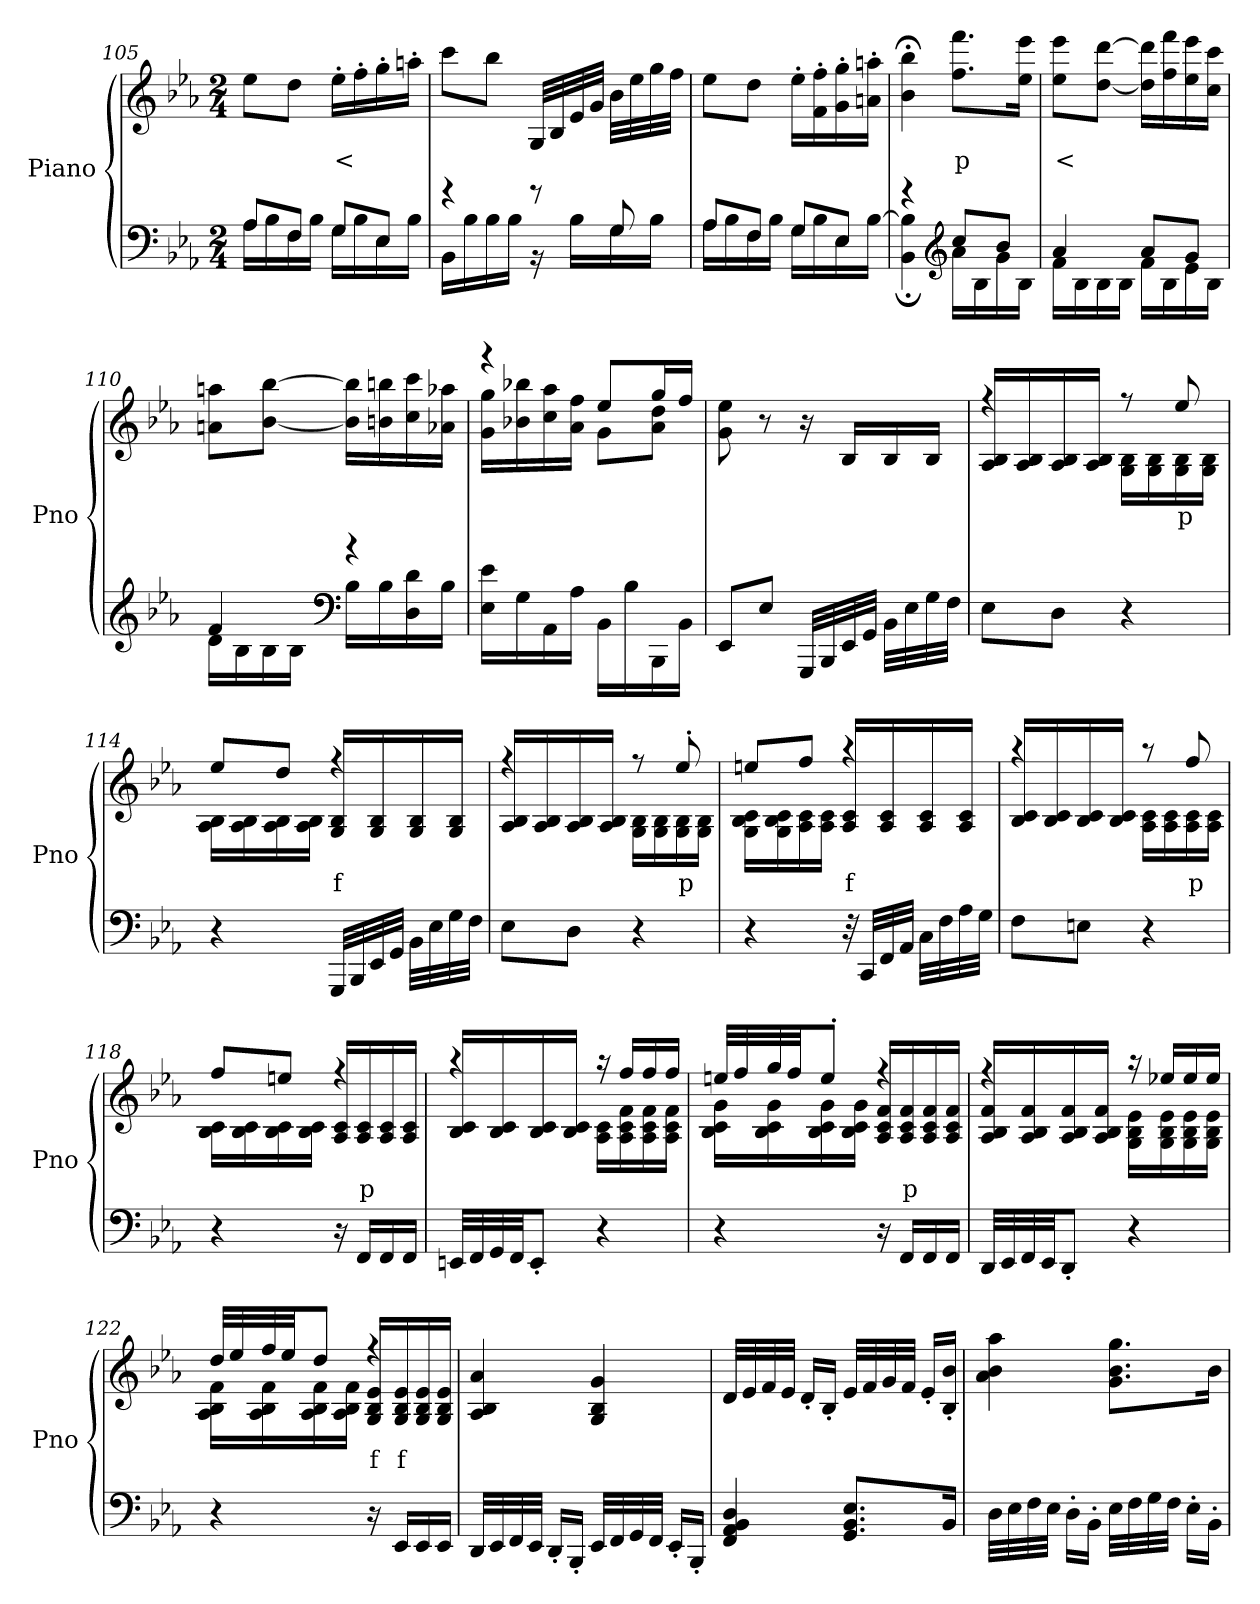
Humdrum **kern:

**kern	**kern	**text
*part2	*part1	*part1
*staff2	*staff1	*staff1
*I"Piano	*I"Piano	*
*I'Pno	*I'Pno	*
*clefF4	*clefG2	*
*k[b-e-a-]	*k[b-e-a-]	*
*E-:	*E-:	*
*M2/4	*M2/4	*
=105	=105	=105
*^	*	*
16A-\LL	8A-/L	8ee-\L	.
16B-\	.	.	.
16F\	8F/J	8dd\J	.
16B-\JJ	.	.	.
16G\LL	8G/L	16ee-'\LL	<
16B-\	.	16ff'\	.
16E-\	8E-/J	16gg'\	.
16B-\JJ	.	16aan'\JJ	.
=106	=106	=106	=106
4r	16BB-\LL	8ccc\L	.
.	16B-\	.	.
.	16B-\	8bb-\J	.
.	16B-\JJ	.	.
8r	16r	32G/LLL	.
.	.	32B-/	.
.	16B-\LL	32e-/	.
.	.	32g/JJJ	.
8G/	16G\	32b-\LLL	.
.	.	32ee-\	.
.	16B-\JJ	32gg\	.
.	.	32ff\JJJ	.
=107	=107	=107	=107
16A-\LL	8A-/L	8ee-\L	.
16B-\	.	.	.
16F\	8F/J	8dd\J	.
16B-\JJ	.	.	.
16G\LL	8G/L	16ee-'\LL	.
16B-\	.	16f\' 16ff\'	.
16E-\	8E-/J	16g\' 16gg\'	.
[16B-\JJ	.	16an\' 16aan\'JJ	.
=108	=108	=108	=108
4r	4BB-\; 4B-\];	4b-\;< 4bb-\;<	.
*clefG2	*	*	*
8cc/L	16a-\LL	8.ff\ 8.fff\L	p
.	16B-\	.	.
8b-/J	16g\	.	.
.	16B-\JJ	16ee-\ 16eee-\Jk	.
!!LO:LB:g=z
=109	=109	=109	=109
4a-/	16f\LL	8ee-\ 8eee-\L	<
.	16B-\	.	.
.	16B-\	[8dd\ [8ddd\J	.
.	16B-\JJ	.	.
8a-/L	16f\LL	16dd\] 16ddd\]LL	.
.	16B-\	16ff\ 16fff\	.
8g/J	16e-\	16ee-\ 16eee-\	.
.	16B-\JJ	16cc\ 16ccc\JJ	.
=110	=110	=110	=110
4f/	16d\LL	8an\ 8aan\L	.
.	16B-\	.	.
.	16B-\	[8b-\ [8bb-\J	.
.	16B-\JJ	.	.
*clefF4	*	*	*
4r	16B-\LL	16b-\] 16bb-\]LL	.
.	16B-\	16bn\ 16bbn\	.
.	16D\ 16d\	16cc\ 16ccc\	.
.	16B-\JJ	16a-X\ 16aa-X\JJ	.
*v	*v	*	*
=111	=111	=111
*	*^	*
16E-\ 16e-\LL	4r	16g\ 16gg\LL	.
16G\	.	16b-X\ 16bb-X\	.
16AA-\	.	16cc\ 16aa-\	.
16A-\JJ	.	16a-\ 16ff\JJ	.
16BB-\LL	8ee-/L	8g\L	.
16B-\	.	.	.
16BBB-\	16gg/L	8a-\ 8dd\J	.
16BB-\JJ	16ff/JJ	.	.
*	*v	*v	*
=112	=112	=112
8EE-/L	8g\ 8ee-\	.
8E-/J	8r	.
32GGG/LLL	16r	.
32BBB-/	.	.
32EE-/	16B-/LL	.
32GG/JJJ	.	.
32BB-\LLL	16B-/	.
32E-\	.	.
32G\	16B-/JJ	.
32F\JJJ	.	.
!!LO:LB:g=z
=113	=113	=113
*	*^	*
8E-\L	4r	16A-/ 16B-/LL	.
.	.	16A-/ 16B-/	.
8D\J	.	16A-/ 16B-/	.
.	.	16A-/ 16B-/JJ	.
4r	8r	16G\ 16B-\LL	.
.	.	16G\ 16B-\	.
.	8ee-/	16G\ 16B-\	p
.	.	16G\ 16B-\JJ	.
=114	=114	=114	=114
4r	8ee-/L	16A-\ 16B-\LL	.
.	.	16A-\ 16B-\	.
.	8dd/J	16A-\ 16B-\	.
.	.	16A-\ 16B-\JJ	.
32GGG/LLL	4r	16G/ 16B-/LL	f
32BBB-/	.	.	.
32EE-/	.	16G/ 16B-/	.
32GG/JJJ	.	.	.
32BB-\LLL	.	16G/ 16B-/	.
32E-\	.	.	.
32G\	.	16G/ 16B-/JJ	.
32F\JJJ	.	.	.
=115	=115	=115	=115
8E-\L	4r	16A-/ 16B-/LL	.
.	.	16A-/ 16B-/	.
8D\J	.	16A-/ 16B-/	.
.	.	16A-/ 16B-/JJ	.
4r	8r	16G\ 16B-\LL	.
.	.	16G\ 16B-\	.
.	8ee-'/	16G\ 16B-\	p
.	.	16G\ 16B-\JJ	.
!!LO:LB:g=z	!!
=116	=116	=116	=116
4r	8een/L	16G\ 16B-\ 16c\LL	.
.	.	16G\ 16B-\ 16c\	.
.	8ff/J	16A-\ 16c\	.
.	.	16A-\ 16c\JJ	.
32r	4r	16A-/ 16c/LL	f
32CC/LLL	.	.	.
32FF/	.	16A-/ 16c/	.
32AA-/JJJ	.	.	.
32C\LLL	.	16A-/ 16c/	.
32F\	.	.	.
32A-\	.	16A-/ 16c/JJ	.
32G\JJJ	.	.	.
=117	=117	=117	=117
8F\L	4r	16B-/ 16c/LL	.
.	.	16B-/ 16c/	.
8En\J	.	16B-/ 16c/	.
.	.	16B-/ 16c/JJ	.
4r	8r	16A-\ 16c\LL	.
.	.	16A-\ 16c\	.
.	8ff/	16A-\ 16c\	p
.	.	16A-\ 16c\JJ	.
=118	=118	=118	=118
4r	8ff/L	16B-\ 16c\LL	.
.	.	16B-\ 16c\	.
.	8een/J	16B-\ 16c\	.
.	.	16B-\ 16c\JJ	.
16r	4r	16A-/ 16c/LL	.
16FF/LL	.	16A-/ 16c/	p
16FF/	.	16A-/ 16c/	.
16FF/JJ	.	16A-/ 16c/JJ	.
!!LO:PB:g=z	!!
=119	=119	=119	=119
32EEn/LLL	4r	16B-/ 16c/LL	.
32FF/	.	.	.
32GG/	.	16B-/ 16c/	.
32FF/JJ	.	.	.
8EE'/J	.	16B-/ 16c/	.
.	.	16B-/ 16c/JJ	.
4r	16r	16A-\ 16c\LL	.
.	16ff/LL	16A-\ 16c\ 16f\	.
.	16ff/	16A-\ 16c\ 16f\	.
.	16ff/JJ	16A-\ 16c\ 16f\JJ	.
=120	=120	=120	=120
4r	32een/LLL	16B-\ 16c\ 16g\LL	.
.	32ff/	.	.
.	32gg/	16B-\ 16c\ 16g\	.
.	32ff/JJ	.	.
.	8ee'/J	16B-\ 16c\ 16g\	.
.	.	16B-\ 16c\ 16g\JJ	.
16r	4r	16A-/ 16c/ 16f/LL	.
16FF/LL	.	16A-/ 16c/ 16f/	p
16FF/	.	16A-/ 16c/ 16f/	.
16FF/JJ	.	16A-/ 16c/ 16f/JJ	.
=121	=121	=121	=121
32DD/LLL	4r	16A-/ 16B-/ 16f/LL	.
32EE-/	.	.	.
32FF/	.	16A-/ 16B-/ 16f/	.
32EE-/JJ	.	.	.
8DD'/J	.	16A-/ 16B-/ 16f/	.
.	.	16A-/ 16B-/ 16f/JJ	.
4r	16r	16G\ 16B-\ 16e-\LL	.
.	16ee-X/LL	16G\ 16B-\ 16e-\	.
.	16ee-/	16G\ 16B-\ 16e-\	.
.	16ee-/JJ	16G\ 16B-\ 16e-\JJ	.
!!LO:LB:g=z	!!
=122	=122	=122	=122
4r	32dd/LLL	16A-\ 16B-\ 16f\LL	.
.	32ee-/	.	.
.	32ff/	16A-\ 16B-\ 16f\	.
.	32ee-/JJ	.	.
.	8dd/J	16A-\ 16B-\ 16f\	.
.	.	16A-\ 16B-\ 16f\JJ	.
16r	4r	16G/ 16B-/ 16e-/LL	f
16EE-/LL	.	16G/ 16B-/ 16e-/	f
16EE-/	.	16G/ 16B-/ 16e-/	.
16EE-/JJ	.	16G/ 16B-/ 16e-/JJ	.
*	*v	*v	*
=123	=123	=123
32DD/LLL	4A-/ 4B-/ 4a-/	.
32EE-/	.	.
32FF/	.	.
32EE-/JJJ	.	.
16DD'/LL	.	.
16BBB-'/JJ	.	.
32EE-/LLL	4G/ 4B-/ 4g/	.
32FF/	.	.
32GG/	.	.
32FF/JJJ	.	.
16EE-'/LL	.	.
16BBB-'/JJ	.	.
=124	=124	=124
4FF/ 4AA-/ 4BB-/ 4D/	32d/LLL	.
.	32e-/	.
.	32f/	.
.	32e-/JJJ	.
.	16d'/LL	.
.	16B-'/JJ	.
8.GG/ 8.BB-/ 8.E-/L	32e-/LLL	.
.	32f/	.
.	32g/	.
.	32f/JJJ	.
.	16e-'/LL	.
16BB-/Jk	16B-/' 16b-/'JJ	.
=125	=125	=125
32D\LLL	4a-\ 4b-\ 4aa-\	.
32E-\	.	.
32F\	.	.
32E-\JJJ	.	.
16D'\LL	.	.
16BB-'\JJ	.	.
32E-\LLL	8.g\ 8.b-\ 8.gg\L	.
32F\	.	.
32G\	.	.
32F\JJJ	.	.
16E-'\LL	.	.
16BB-'\JJ	16b-\Jk	.
=	=	=
*-	*-	*-
